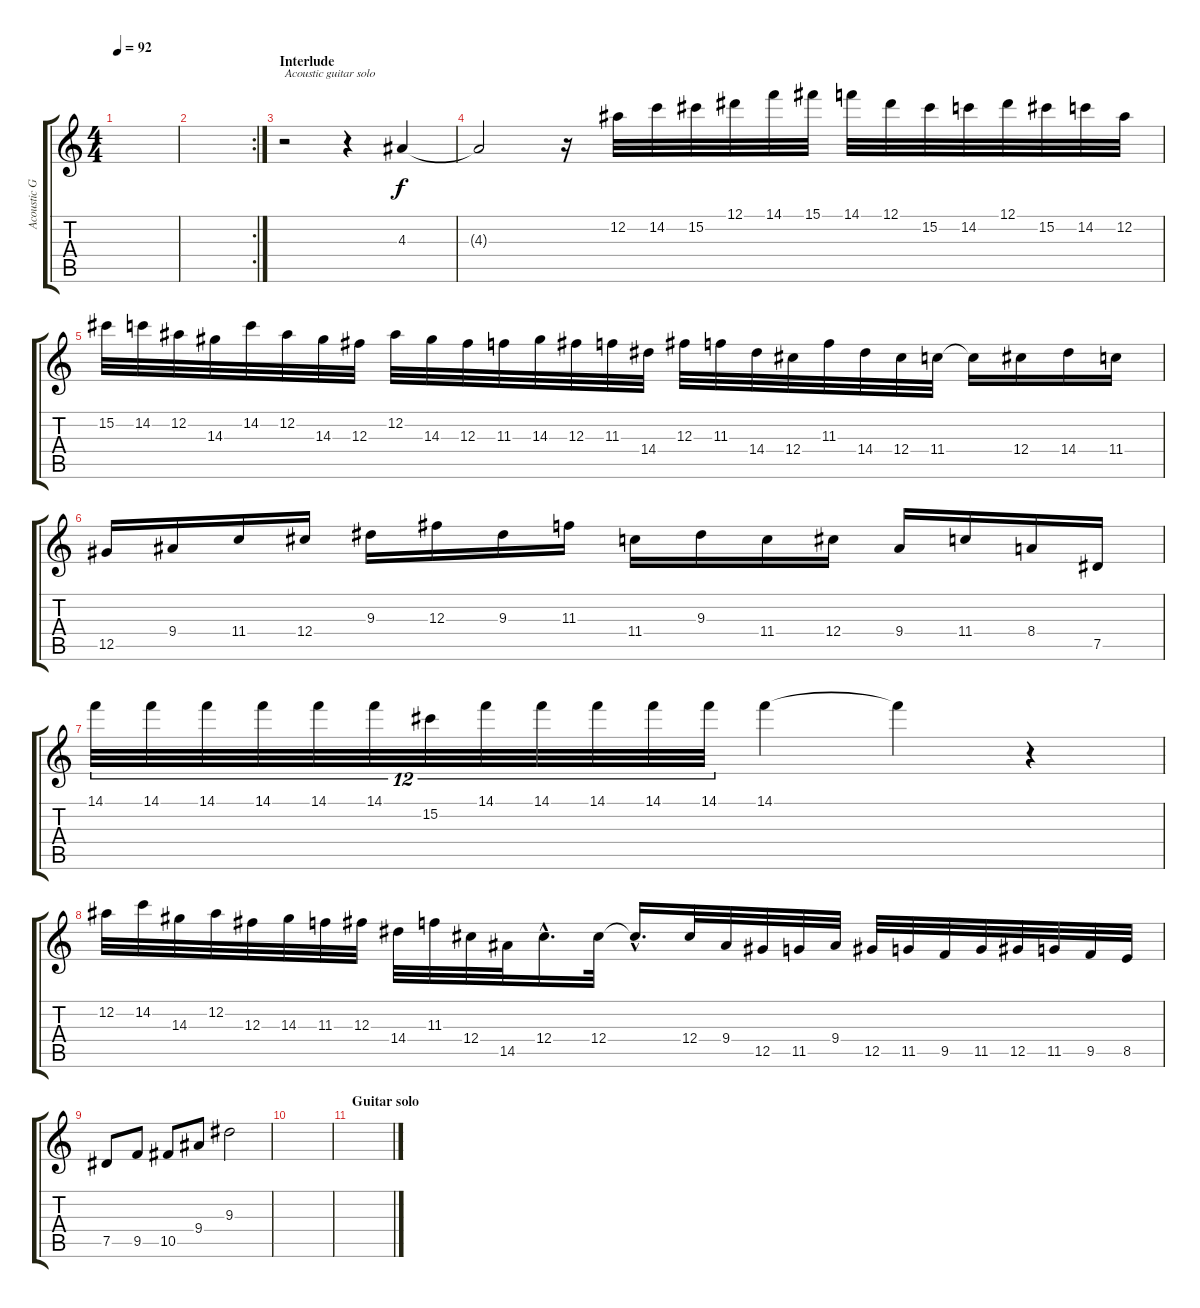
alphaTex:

\track ("Acoustic Guitar" "Acoustic G") {instrument acousticguitarnylon}
\staff {score tabs}
\tuning (Eb4 Bb3 Gb3 Db3 Ab2 Eb2) {hide}
\ts (4 4)
\tempo 92
\clef g2
\ks c
|
\rc 2
|
\section ("" "Interlude")
r.2{txt "Acoustic guitar solo"} r.4 4.3.4 |
4.3{t}.2 r.16 12.2.32 14.2.32 15.2.32 12.1.32 14.1.32 15.1.32 14.1.32 12.1.32 15.2.32 14.2.32 12.1.32 15.2.32 14.2.32 12.2.32 |
15.2.32 14.2.32 12.2.32 14.3.32 14.2.32 12.2.32 14.3.32 12.3.32 12.2.32 14.3.32 12.3.32 11.3.32 14.3.32 12.3.32 11.3.32 14.4.32 12.3.32 11.3.32 14.4.32 12.4.32 11.3.32 14.4.32 12.4.32 11.4.32 11.4{t}.16 12.4.16 14.4.16 11.4.16 |
12.5.16 9.4.16 11.4.16 12.4.16 9.3.16 12.3.16 9.3.16 11.3.16 11.4.16 9.3.16 11.4.16 12.4.16 9.4.16 11.4.16 8.4.16 7.5.16 |
14.1.32{tu (12 8)} 14.1.32{tu (12 8)} 14.1.32{tu (12 8)} 14.1.32{tu (12 8)} 14.1.32{tu (12 8)} 14.1.32{tu (12 8)} 15.2.32{tu (12 8)} 14.1.32{tu (12 8)} 14.1.32{tu (12 8)} 14.1.32{tu (12 8)} 14.1.32{tu (12 8)} 14.1.32{tu (12 8)} 14.1.4 14.1{t}.4 r.4 |
12.2.32 14.2.32 14.3.32 12.2.32 12.3.32 14.3.32 11.3.32 12.3.32 14.4.32 11.3.32 12.4.32 14.5.32 12.4{hac}.16{d} 12.4.32 12.4{hac t}.16{d} 12.4.32 9.4.32 12.5.32 11.5.32 9.4.32 12.5.32 11.5.32 9.5.32 11.5.32 12.5.32 11.5.32 9.5.32 8.5.32 |
7.5.8 9.5.8 10.5.8 9.4.8 9.3.2 |
|
\section ("" "Guitar solo")
